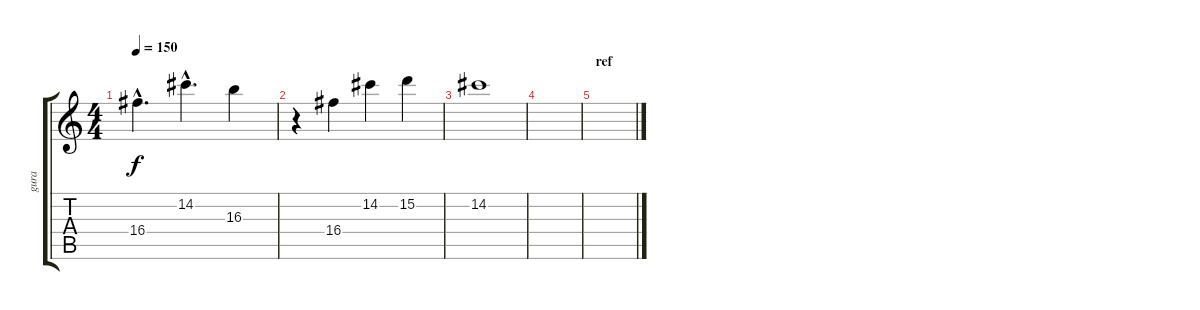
\track ("gura" "gura") {instrument electricguitarjazz}
\staff {score tabs}
\tuning (E4 B3 G3 D3 A2 E2) {hide}
\ts (4 4)
\tempo 150
\clef g2
\ks c
16.4{hac}.4{d dy f} 14.2{hac}.4{d} 16.3.4 |
r.4 16.4.4 14.2.4 15.2.4 |
14.2.1 |
|
\section ("" "ref")
